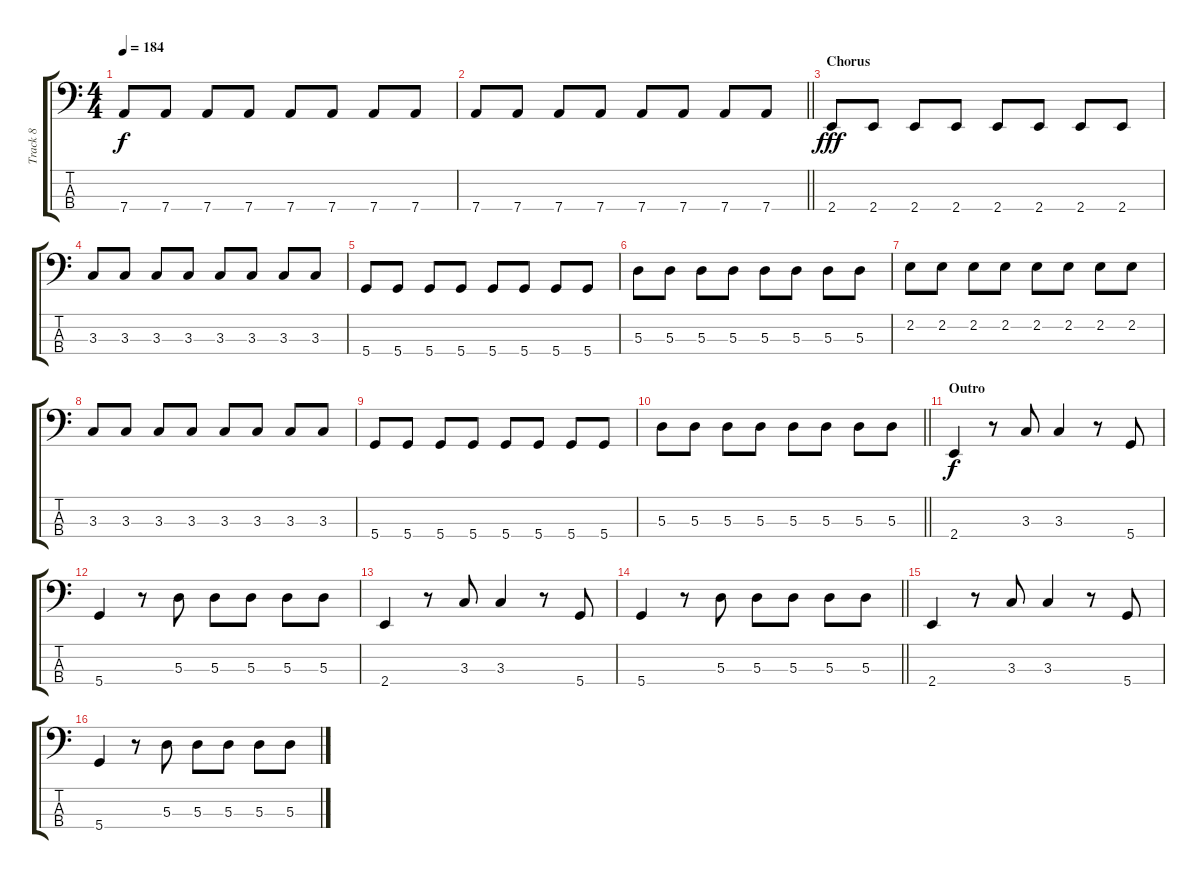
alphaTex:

\track ("Track 8" "Track 8") {instrument electricbasspick}
\staff {score tabs}
\tuning (G2 D2 A1 D1) {hide}
\ts (4 4)
\tempo 184
\clef f4
\ks c
7.4.8{dy f} 7.4.8 7.4.8 7.4.8 7.4.8 7.4.8 7.4.8 7.4.8 |
\barLineRight lightlight
7.4.8 7.4.8 7.4.8 7.4.8 7.4.8 7.4.8 7.4.8 7.4.8 |
\section ("" "Chorus")
2.4.8{dy fff} 2.4.8 2.4.8 2.4.8 2.4.8 2.4.8 2.4.8 2.4.8 |
3.3.8 3.3.8 3.3.8 3.3.8 3.3.8 3.3.8 3.3.8 3.3.8 |
5.4.8 5.4.8 5.4.8 5.4.8 5.4.8 5.4.8 5.4.8 5.4.8 |
5.3.8 5.3.8 5.3.8 5.3.8 5.3.8 5.3.8 5.3.8 5.3.8 |
2.2.8 2.2.8 2.2.8 2.2.8 2.2.8 2.2.8 2.2.8 2.2.8 |
3.3.8 3.3.8 3.3.8 3.3.8 3.3.8 3.3.8 3.3.8 3.3.8 |
5.4.8 5.4.8 5.4.8 5.4.8 5.4.8 5.4.8 5.4.8 5.4.8 |
\barLineRight lightlight
5.3.8 5.3.8 5.3.8 5.3.8 5.3.8 5.3.8 5.3.8 5.3.8 |
\section ("" "Outro")
2.4.4{dy f} r.8 3.3.8 3.3.4 r.8 5.4.8 |
5.4.4 r.8 5.3.8 5.3.8 5.3.8 5.3.8 5.3.8 |
2.4.4 r.8 3.3.8 3.3.4 r.8 5.4.8 |
\barLineRight lightlight
5.4.4 r.8 5.3.8 5.3.8 5.3.8 5.3.8 5.3.8 |
2.4.4 r.8 3.3.8 3.3.4 r.8 5.4.8 |
5.4.4 r.8 5.3.8 5.3.8 5.3.8 5.3.8 5.3.8
